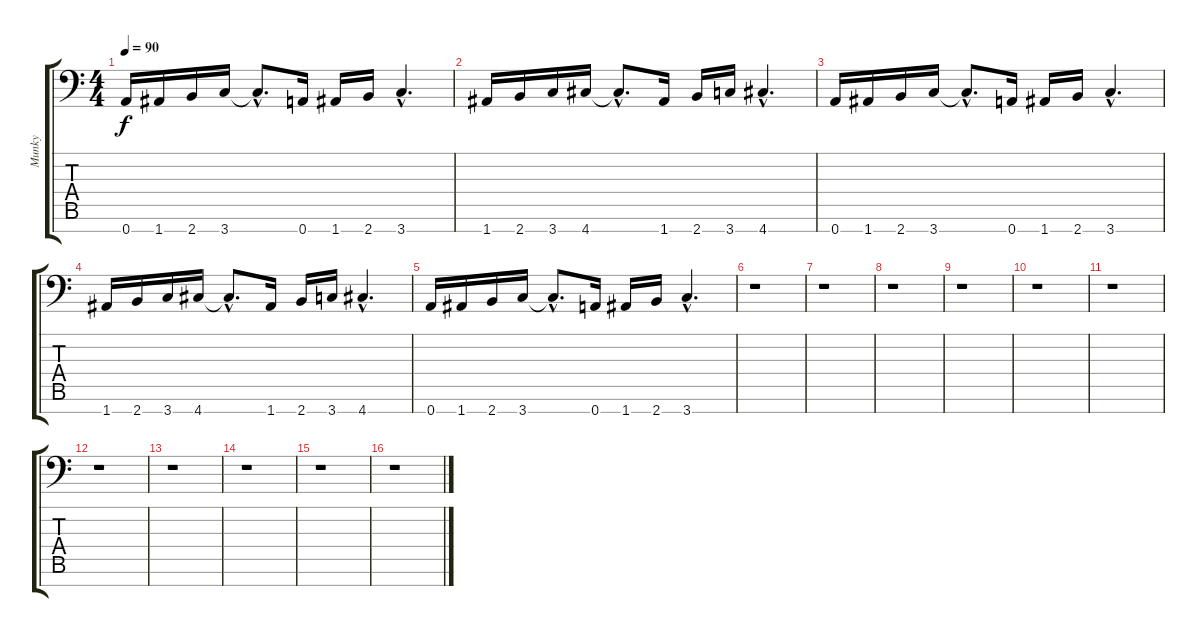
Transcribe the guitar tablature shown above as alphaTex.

\track ("Munky" "Munky") {instrument distortionguitar}
\staff {score tabs}
\tuning (D4 A3 F3 C3 G2 D2 A1) {hide}
\ts (4 4)
\tempo 90
\clef f4
\ks c
0.7.16{dy f} 1.7.16 2.7.16 3.7.16 3.7{hac t}.8{d} 0.7.16 1.7.16 2.7.16 3.7{hac}.4{d} |
1.7.16{volume 16 balance 10} 2.7.16 3.7.16 4.7.16 4.7{hac t}.8{d} 1.7.16 2.7.16 3.7.16 4.7{hac}.4{d} |
0.7.16 1.7.16 2.7.16 3.7.16 3.7{hac t}.8{d} 0.7.16 1.7.16 2.7.16 3.7{hac}.4{d} |
1.7.16{volume 16 balance 10} 2.7.16 3.7.16 4.7.16 4.7{hac t}.8{d} 1.7.16 2.7.16 3.7.16 4.7{hac}.4{d} |
0.7.16 1.7.16 2.7.16 3.7.16 3.7{hac t}.8{d} 0.7.16 1.7.16 2.7.16 3.7{hac}.4{d} |
r.1 |
r.1 |
r.1 |
r.1 |
r.1 |
r.1 |
r.1 |
r.1 |
r.1 |
r.1 |
r.1
